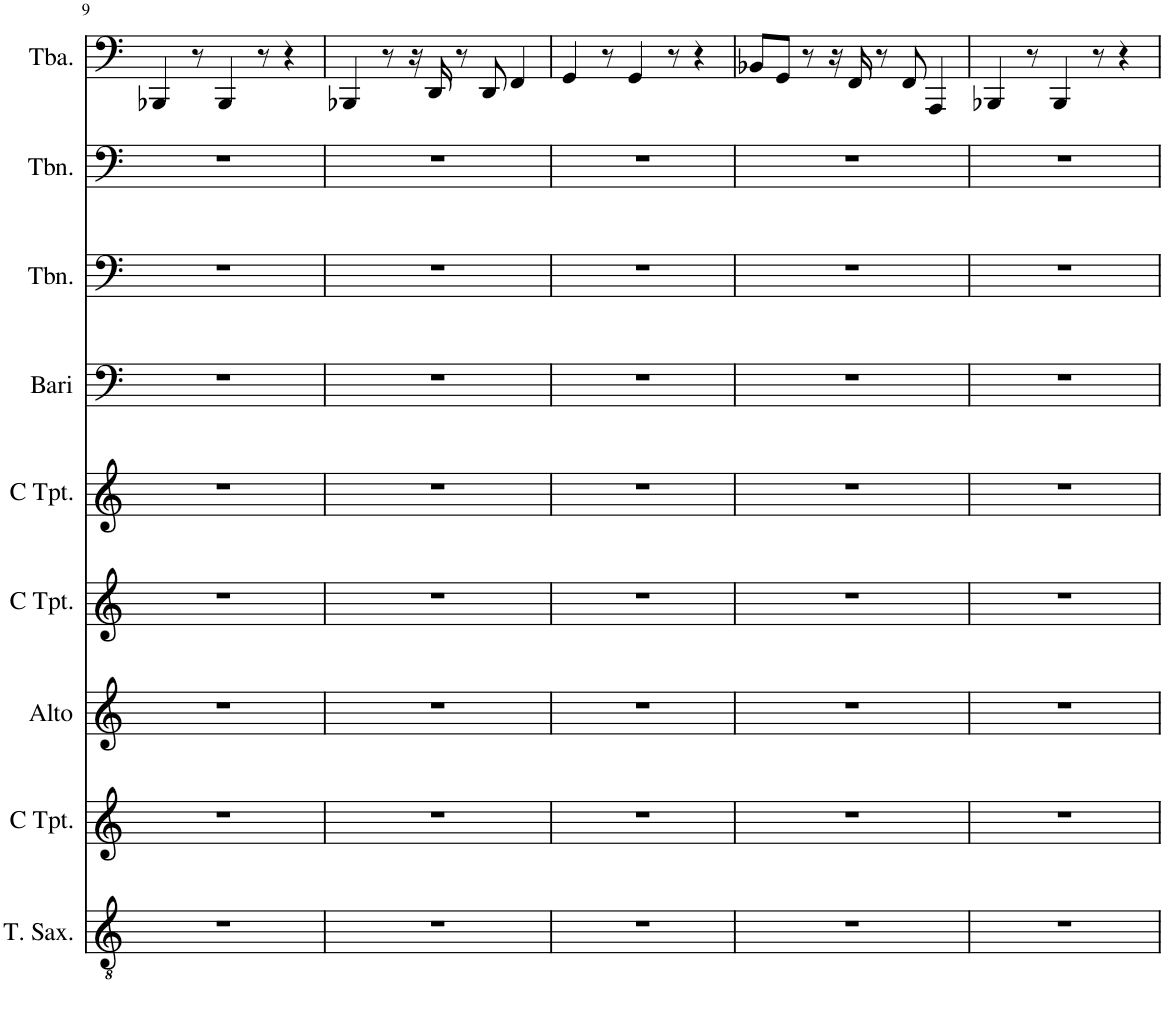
**kern	**kern	**kern	**kern	**kern	**kern	**kern	**kern	**kern
*part9	*part8	*part7	*part6	*part5	*part4	*part3	*part2	*part1
*staff9	*staff8	*staff7	*staff6	*staff5	*staff4	*staff3	*staff2	*staff1
*I"Tenor Saxophone	*I"C Trumpet	*I"Alto Sax	*I"C Trumpet	*I"C Trumpet	*I"Baritone Sax	*I"Trombone	*I"Trombone	*I"Tuba
*I'T. Sax.	*I'C Tpt.	*I'Alto	*I'C Tpt.	*I'C Tpt.	*I'Bari	*I'Tbn.	*I'Tbn.	*I'Tba.
!!LO:PB:g=z
*clefGv2	*clefG2	*clefG2	*clefG2	*clefG2	*clefF4	*clefF4	*clefF4	*clefF4
*Trd8c14	*	*	*	*	*	*	*	*
*k[]	*k[]	*k[]	*k[]	*k[]	*k[]	*k[]	*k[]	*k[]
*M4/4	*M4/4	*M4/4	*M4/4	*M4/4	*M4/4	*M4/4	*M4/4	*M4/4
=9	=9	=9	=9	=9	=9	=9	=9	=9
1r	1r	1r	1r	1r	1r	1r	1r	4BBB-X/
.	.	.	.	.	.	.	.	8r
.	.	.	.	.	.	.	.	4BBB-/
.	.	.	.	.	.	.	.	8r
.	.	.	.	.	.	.	.	4r
=10	=10	=10	=10	=10	=10	=10	=10	=10
1r	1r	1r	1r	1r	1r	1r	1r	4BBB-X/
.	.	.	.	.	.	.	.	8r
.	.	.	.	.	.	.	.	16r
.	.	.	.	.	.	.	.	16DD/
.	.	.	.	.	.	.	.	8r
.	.	.	.	.	.	.	.	8DD/
.	.	.	.	.	.	.	.	4FF/
=11	=11	=11	=11	=11	=11	=11	=11	=11
1r	1r	1r	1r	1r	1r	1r	1r	4GG/
.	.	.	.	.	.	.	.	8r
.	.	.	.	.	.	.	.	4GG/
.	.	.	.	.	.	.	.	8r
.	.	.	.	.	.	.	.	4r
=12	=12	=12	=12	=12	=12	=12	=12	=12
1r	1r	1r	1r	1r	1r	1r	1r	8BB-X/L
.	.	.	.	.	.	.	.	8GG/J
.	.	.	.	.	.	.	.	8r
.	.	.	.	.	.	.	.	16r
.	.	.	.	.	.	.	.	16FF/
.	.	.	.	.	.	.	.	8r
.	.	.	.	.	.	.	.	8FF/
.	.	.	.	.	.	.	.	4AAA/
=13	=13	=13	=13	=13	=13	=13	=13	=13
1r	1r	1r	1r	1r	1r	1r	1r	4BBB-X/
.	.	.	.	.	.	.	.	8r
.	.	.	.	.	.	.	.	4BBB-/
.	.	.	.	.	.	.	.	8r
.	.	.	.	.	.	.	.	4r
=	=	=	=	=	=	=	=	=
*-	*-	*-	*-	*-	*-	*-	*-	*-
